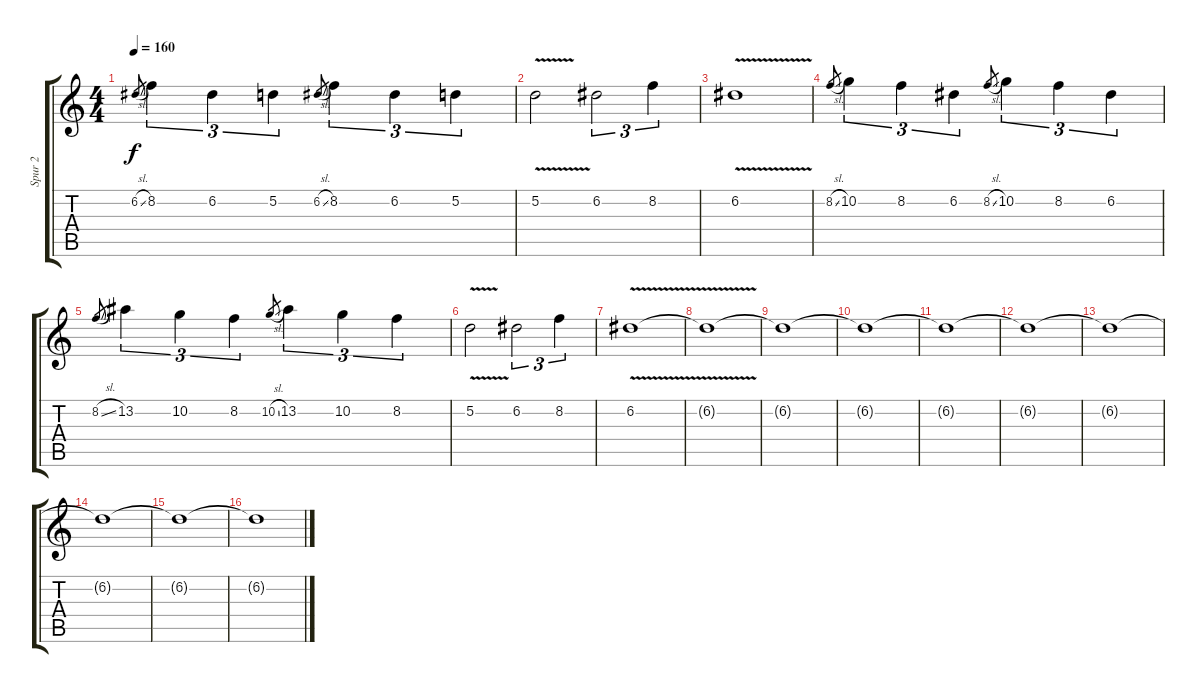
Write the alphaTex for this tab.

\track ("Spur 2" "Spur 2") {instrument distortionguitar}
\staff {score tabs}
\tuning (D4 A3 F3 C3 G2 C2) {hide}
\ts (4 4)
\tempo 160
\clef g2
\ks c
6.2{sl}.8{gr dy f} 8.2.4{tu (3 2)} 6.2.4{tu (3 2)} 5.2.4{tu (3 2)} 6.2{sl}.8{gr} 8.2.4{tu (3 2)} 6.2.4{tu (3 2)} 5.2.4{tu (3 2)} |
5.2{v}.2 6.2.2{tu (3 2)} 8.2.4{tu (3 2)} |
6.2{v}.1 |
8.2{sl}.8{gr} 10.2.4{tu (3 2)} 8.2.4{tu (3 2)} 6.2.4{tu (3 2)} 8.2{sl}.8{gr} 10.2.4{tu (3 2)} 8.2.4{tu (3 2)} 6.2.4{tu (3 2)} |
8.2{sl}.8{gr} 13.2.4{tu (3 2)} 10.2.4{tu (3 2)} 8.2.4{tu (3 2)} 10.2{sl}.8{gr} 13.2.4{tu (3 2)} 10.2.4{tu (3 2)} 8.2.4{tu (3 2)} |
5.2{v}.2 6.2.2{tu (3 2)} 8.2.4{tu (3 2)} |
6.2{v}.1 |
6.2{t}.1 |
6.2{t}.1 |
6.2{t}.1 |
6.2{t}.1 |
6.2{t}.1 |
6.2{t}.1 |
6.2{t}.1 |
6.2{t}.1 |
6.2{t}.1
